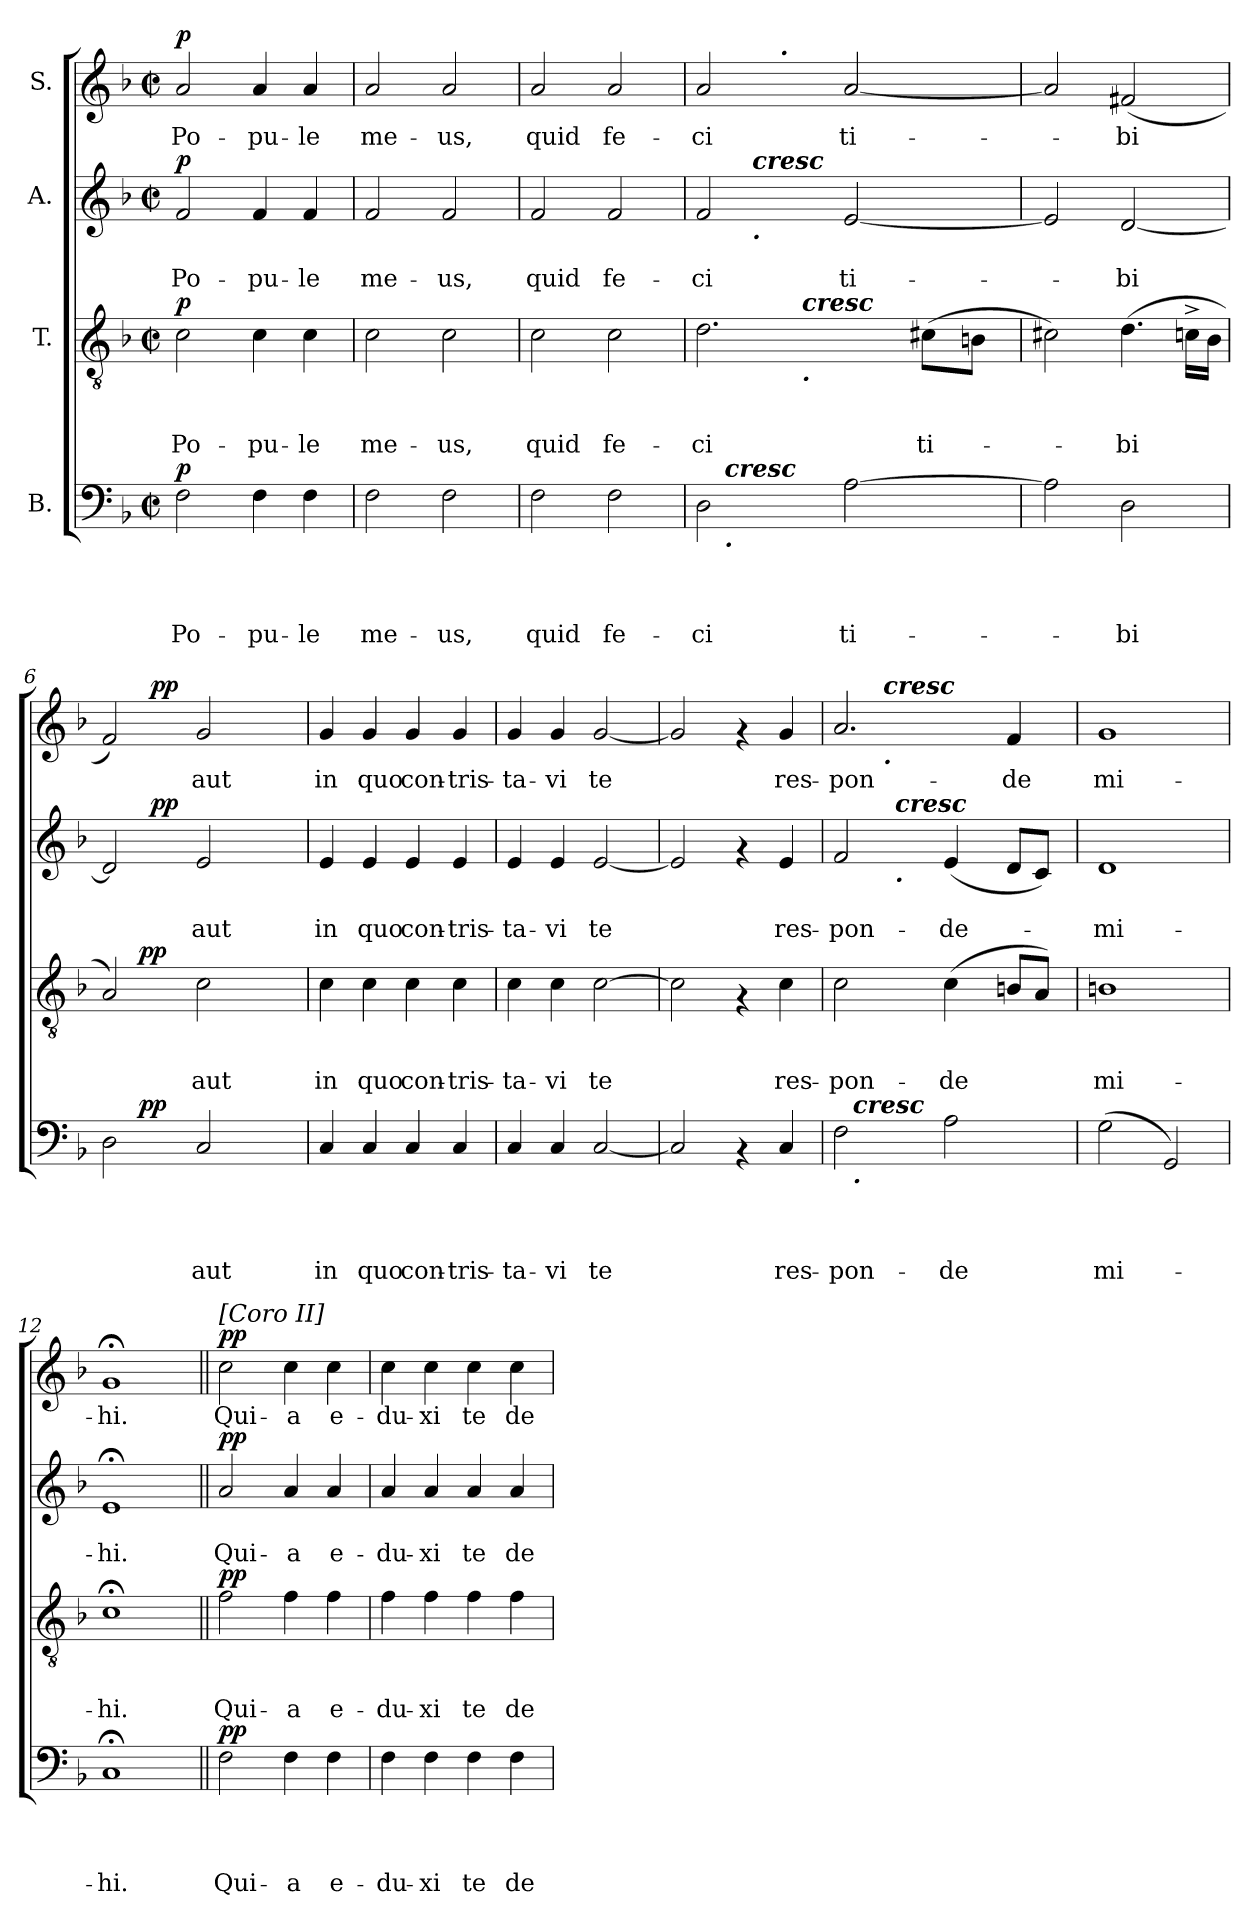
**kern	**text	**text	**text	**text	**dynam	**kern	**text	**text	**text	**dynam	**kern	**text	**text	**dynam	**kern	**text	**dynam
*part4	*part4	*part4	*part4	*part4	*part4	*part3	*part3	*part3	*part3	*part3	*part2	*part2	*part2	*part2	*part1	*part1	*part1
*staff4	*staff4	*staff4	*staff4	*staff4	*staff4	*staff3	*staff3	*staff3	*staff3	*staff3	*staff2	*staff2	*staff2	*staff2	*staff1	*staff1	*staff1
*I"B.	*	*	*	*	*	*I"T.	*	*	*	*	*I"A.	*	*	*	*I"S.	*	*
*clefF4	*	*	*	*	*	*clefGv2	*	*	*	*	*clefG2	*	*	*	*clefG2	*	*
*k[b-]	*	*	*	*	*	*k[b-]	*	*	*	*	*k[b-]	*	*	*	*k[b-]	*	*
*F:	*	*	*	*	*	*F:	*	*	*	*	*F:	*	*	*	*F:	*	*
*M2/2	*	*	*	*	*	*M2/2	*	*	*	*	*M2/2	*	*	*	*M2/2	*	*
*met(c|)	*	*	*	*	*	*met(c|)	*	*	*	*	*met(c|)	*	*	*	*met(c|)	*	*
=1	=1	=1	=1	=1	=1	=1	=1	=1	=1	=1	=1	=1	=1	=1	=1	=1	=1
!	!	!	!	!LO:LY:b	!LO:DY:a	!	!	!	!LO:LY:b	!LO:DY:a	!	!	!LO:LY:b	!LO:DY:a	!	!LO:LY:b	!LO:DY:a
2F\	.	.	.	Po-	p	2c\	.	.	Po-	p	2f/	.	Po-	p	2a/	Po-	p
!	!	!	!	!LO:LY:b	!	!	!	!	!LO:LY:b	!	!	!	!LO:LY:b	!	!	!LO:LY:b	!
4F\	.	.	.	-pu-	.	4c\	.	.	-pu-	.	4f/	.	-pu-	.	4a/	-pu-	.
!	!	!	!	!LO:LY:b	!	!	!	!	!LO:LY:b	!	!	!	!LO:LY:b	!	!	!LO:LY:b	!
4F\	.	.	.	-le	.	4c\	.	.	-le	.	4f/	.	-le	.	4a/	-le	.
=2	=2	=2	=2	=2	=2	=2	=2	=2	=2	=2	=2	=2	=2	=2	=2	=2	=2
!	!	!	!	!LO:LY:b	!	!	!	!	!LO:LY:b	!	!	!	!LO:LY:b	!	!	!LO:LY:b	!
2F\	.	.	.	me-	.	2c\	.	.	me-	.	2f/	.	me-	.	2a/	me-	.
!	!	!	!	!LO:LY:b	!	!	!	!	!LO:LY:b	!	!	!	!LO:LY:b	!	!	!LO:LY:b	!
2F\	.	.	.	-us,	.	2c\	.	.	-us,	.	2f/	.	-us,	.	2a/	-us,	.
=3	=3	=3	=3	=3	=3	=3	=3	=3	=3	=3	=3	=3	=3	=3	=3	=3	=3
!	!	!	!	!LO:LY:b	!	!	!	!	!LO:LY:b	!	!	!	!LO:LY:b	!	!	!LO:LY:b	!
2F\	.	.	.	quid	.	2c\	.	.	quid	.	2f/	.	quid	.	2a/	quid	.
!	!	!	!	!LO:LY:b	!	!	!	!	!LO:LY:b	!	!	!	!LO:LY:b	!	!	!LO:LY:b	!
2F\	.	.	.	fe-	.	2c\	.	.	fe-	.	2f/	.	fe-	.	2a/	fe-	.
=4	=4	=4	=4	=4	=4	=4	=4	=4	=4	=4	=4	=4	=4	=4	=4	=4	=4
!	!	!	!	!	!	!	!	!	!	!	!	!	!	!	!LO:TX:b:Bi:t=cresc	!	!
!	!	!	!	!LO:LY:b	!	!	!	!	!LO:LY:b	!	!	!	!LO:LY:b	!	!	!LO:LY:b	!
*^	*	*	*	*	*	*^	*	*	*	*	*^	*	*	*	*^	*	*
2D\	16.ryy	.	.	.	-ci	.	2.d\	4ryy	.	.	-ci	.	2f/	8ryy	.	-ci	.	2a/	4ryy	-ci	.
!	!LO:TX:a:Bi:t=cresc	!	!	!	!	!	!	!	!	!	!	!	!	!	!	!	!	!	!	!	!
!	!LO:TX:b:Bi:t=.	!	!	!	!	!	!	!	!	!	!	!	!	!	!	!	!	!	!	!	!
.	2ryy	.	.	.	.	.	.	.	.	.	.	.	.	.	.	.	.	.	.	.	.
.	.	.	.	.	.	.	.	.	.	.	.	.	.	32ryy	.	.	.	.	.	.	.
!	!	!	!	!	!	!	!	!	!	!	!	!	!	!LO:TX:a:Bi:t=cresc	!	!	!	!	!	!	!
!	!	!	!	!	!	!	!	!	!	!	!	!	!	!LO:TX:b:Bi:t=.	!	!	!	!	!	!	!
.	.	.	.	.	.	.	.	.	.	.	.	.	.	2ryy	.	.	.	.	.	.	.
!	!	!	!	!	!	!	!	!	!	!	!	!	!	!	!	!	!	!	!LO:TX:a:Bi:t=.	!	!
.	.	.	.	.	.	.	.	16ryy	.	.	.	.	.	.	.	.	.	.	2.ryy	.	.
!	!	!	!	!	!	!	!	!LO:TX:a:Bi:t=cresc	!	!	!	!	!	!	!	!	!	!	!	!	!
!	!	!	!	!	!	!	!	!LO:TX:b:Bi:t=.	!	!	!	!	!	!	!	!	!	!	!	!	!
.	.	.	.	.	.	.	.	2ryy	.	.	.	.	.	.	.	.	.	.	.	.	.
!	!	!	!	!	!LO:LY:b	!	!	!	!	!	!	!	!	!	!	!LO:LY:b	!	!	!	!LO:LY:b	!
[>2A\	.	.	.	.	ti-	.	.	.	.	.	.	.	[>2e/	.	.	ti-	.	[>2a/	.	ti-	.
.	4ryy	.	.	.	.	.	.	.	.	.	.	.	.	.	.	.	.	.	.	.	.
.	.	.	.	.	.	.	.	.	.	.	.	.	.	4ryy	.	.	.	.	.	.	.
!	!	!	!	!	!	!	!	!	!	!	!LO:LY:b	!	!	!	!	!	!	!	!	!	!
.	.	.	.	.	.	.	(>8c#X\L	.	.	.	ti-	.	.	.	.	.	.	.	.	.	.
.	.	.	.	.	.	.	.	8.ryy	.	.	.	.	.	.	.	.	.	.	.	.	.
.	8ryy	.	.	.	.	.	.	.	.	.	.	.	.	.	.	.	.	.	.	.	.
.	.	.	.	.	.	.	8Bn\J	.	.	.	.	.	.	.	.	.	.	.	.	.	.
.	.	.	.	.	.	.	.	.	.	.	.	.	.	16.ryy	.	.	.	.	.	.	.
.	32ryy	.	.	.	.	.	.	.	.	.	.	.	.	.	.	.	.	.	.	.	.
*v	*v	*	*	*	*	*	*	*	*	*	*	*	*v	*v	*	*	*	*v	*v	*	*
*	*	*	*	*	*	*v	*v	*	*	*	*	*	*	*	*	*	*	*
=5	=5	=5	=5	=5	=5	=5	=5	=5	=5	=5	=5	=5	=5	=5	=5	=5	=5
2A\]	.	.	.	.	.	2c#X\)	.	.	.	.	2e/]	.	.	.	2a/]	.	.
!	!	!	!	!LO:LY:b	!	!	!	!	!LO:LY:b	!	!	!	!LO:LY:b	!	!	!LO:LY:b	!
2D\	.	.	.	-bi	.	(>4.d\	.	.	-bi	.	[>2d/	.	-bi	.	(>2f#X/	-bi	.
.	.	.	.	.	.	16cn^>\LL	.	.	.	.	.	.	.	.	.	.	.
.	.	.	.	.	.	16B-\JJ	.	.	.	.	.	.	.	.	.	.	.
=6	=6	=6	=6	=6	=6	=6	=6	=6	=6	=6	=6	=6	=6	=6	=6	=6	=6
*^	*	*	*	*	*	*^	*	*	*	*	*^	*	*	*	*^	*	*
2D\	8.ryy	.	.	.	.	.	2A/)	8.ryy	.	.	.	.	2d/]	8..ryy	.	.	.	2f/)	8..ryy	.	.
!	!	!	!	!	!	!LO:DY:a	!	!	!	!	!	!LO:DY:a	!	!	!	!	!	!	!	!	!
.	2ryy	.	.	.	.	pp	.	2ryy	.	.	.	pp	.	.	.	.	.	.	.	.	.
!	!	!	!	!	!	!	!	!	!	!	!	!	!	!	!	!	!LO:DY:a	!	!	!	!LO:DY:a
.	.	.	.	.	.	.	.	.	.	.	.	.	.	2ryy	.	.	pp	.	2ryy	.	pp
!	!	!	!	!	!LO:LY:b	!	!	!	!	!	!LO:LY:b	!	!	!	!	!LO:LY:b	!	!	!	!LO:LY:b	!
2C/	.	.	.	.	aut	.	2c\	.	.	.	aut	.	2e/	.	.	aut	.	2g/	.	aut	.
.	4ryy	.	.	.	.	.	.	4ryy	.	.	.	.	.	.	.	.	.	.	.	.	.
.	.	.	.	.	.	.	.	.	.	.	.	.	.	4ryy	.	.	.	.	4ryy	.	.
.	16ryy	.	.	.	.	.	.	16ryy	.	.	.	.	.	.	.	.	.	.	.	.	.
.	.	.	.	.	.	.	.	.	.	.	.	.	.	32ryy	.	.	.	.	32ryy	.	.
!!LO:LB:g=z
=7	=7	=7	=7	=7	=7	=7	=7	=7	=7	=7	=7	=7	=7	=7	=7	=7	=7	=7	=7	=7	=7
!	!	!	!	!	!LO:LY:b	!	!	!	!	!	!LO:LY:b	!	!	!	!	!LO:LY:b	!	!	!	!LO:LY:b	!
*v	*v	*	*	*	*	*	*	*	*	*	*	*	*v	*v	*	*	*	*v	*v	*	*
*	*	*	*	*	*	*v	*v	*	*	*	*	*	*	*	*	*	*	*
4C/	.	.	.	in	.	4c\	.	.	in	.	4e/	.	in	.	4g/	in	.
!	!	!	!	!LO:LY:b	!	!	!	!	!LO:LY:b	!	!	!	!LO:LY:b	!	!	!LO:LY:b	!
4C/	.	.	.	quo	.	4c\	.	.	quo	.	4e/	.	quo	.	4g/	quo	.
!	!	!	!	!LO:LY:b	!	!	!	!	!LO:LY:b	!	!	!	!LO:LY:b	!	!	!LO:LY:b	!
4C/	.	.	.	con-	.	4c\	.	.	con-	.	4e/	.	con-	.	4g/	con-	.
!	!	!	!	!LO:LY:b	!	!	!	!	!LO:LY:b	!	!	!	!LO:LY:b	!	!	!LO:LY:b	!
4C/	.	.	.	-tris-	.	4c\	.	.	-tris-	.	4e/	.	-tris-	.	4g/	-tris-	.
=8	=8	=8	=8	=8	=8	=8	=8	=8	=8	=8	=8	=8	=8	=8	=8	=8	=8
!	!	!	!	!LO:LY:b	!	!	!	!	!LO:LY:b	!	!	!	!LO:LY:b	!	!	!LO:LY:b	!
4C/	.	.	.	-ta-	.	4c\	.	.	-ta-	.	4e/	.	-ta-	.	4g/	-ta-	.
!	!	!	!	!LO:LY:b	!	!	!	!	!LO:LY:b	!	!	!	!LO:LY:b	!	!	!LO:LY:b	!
4C/	.	.	.	-vi	.	4c\	.	.	-vi	.	4e/	.	-vi	.	4g/	-vi	.
!	!	!	!	!LO:LY:b	!	!	!	!	!LO:LY:b	!	!	!	!LO:LY:b	!	!	!LO:LY:b	!
[>2C/	.	.	.	te	.	[>2c\	.	.	te	.	[>2e/	.	te	.	[>2g/	te	.
=9	=9	=9	=9	=9	=9	=9	=9	=9	=9	=9	=9	=9	=9	=9	=9	=9	=9
2C/]	.	.	.	.	.	2c\]	.	.	.	.	2e/]	.	.	.	2g/]	.	.
4rAA	.	.	.	.	.	4rF	.	.	.	.	4rf	.	.	.	4rf	.	.
!	!	!	!	!LO:LY:b	!	!	!	!	!LO:LY:b	!	!	!	!LO:LY:b	!	!	!LO:LY:b	!
4C/	.	.	.	res-	.	4c\	.	.	res-	.	4e/	.	res-	.	4g/	res-	.
=10	=10	=10	=10	=10	=10	=10	=10	=10	=10	=10	=10	=10	=10	=10	=10	=10	=10
!	!	!	!	!LO:LY:b	!	!	!	!	!LO:LY:b	!	!	!	!LO:LY:b	!	!	!LO:LY:b	!
*^	*	*	*	*	*	*	*	*	*	*	*^	*	*	*	*^	*	*
2F\	16ryy	.	.	.	-pon-	.	2c\	.	.	-pon-	.	2f/	8.ryy	.	-pon-	.	2.a/	8ryy	-pon-	.
!	!LO:TX:a:Bi:t=cresc	!	!	!	!	!	!	!	!	!	!	!	!	!	!	!	!	!	!	!
!	!LO:TX:b:Bi:t=.	!	!	!	!	!	!	!	!	!	!	!	!	!	!	!	!	!	!	!
.	2...ryy	.	.	.	.	.	.	.	.	.	.	.	.	.	.	.	.	.	.	.
.	.	.	.	.	.	.	.	.	.	.	.	.	.	.	.	.	.	32ryy	.	.
!	!	!	!	!	!	!	!	!	!	!	!	!	!	!	!	!	!	!LO:TX:a:Bi:t=cresc	!	!
!	!	!	!	!	!	!	!	!	!	!	!	!	!	!	!	!	!	!LO:TX:b:Bi:t=.	!	!
.	.	.	.	.	.	.	.	.	.	.	.	.	.	.	.	.	.	2ryy	.	.
!	!	!	!	!	!	!	!	!	!	!	!	!	!LO:TX:a:Bi:t=cresc	!	!	!	!	!	!	!
!	!	!	!	!	!	!	!	!	!	!	!	!	!LO:TX:b:Bi:t=.	!	!	!	!	!	!	!
.	.	.	.	.	.	.	.	.	.	.	.	.	2ryy	.	.	.	.	.	.	.
!	!	!	!	!	!LO:LY:b	!	!	!	!	!LO:LY:b	!	!	!	!	!LO:LY:b	!	!	!	!	!
2A\	.	.	.	.	-de	.	(>4c\	.	.	-de	.	(>4e/	.	.	-de-	.	.	.	.	.
.	.	.	.	.	.	.	.	.	.	.	.	.	.	.	.	.	.	4ryy	.	.
.	.	.	.	.	.	.	.	.	.	.	.	.	4ryy	.	.	.	.	.	.	.
!	!	!	!	!	!	!	!	!	!	!	!	!	!	!	!	!	!	!	!LO:LY:b	!
.	.	.	.	.	.	.	8Bn/L	.	.	.	.	8d/L	.	.	.	.	4f/	.	-de	.
.	.	.	.	.	.	.	8A/J)	.	.	.	.	8c/J)	.	.	.	.	.	.	.	.
.	.	.	.	.	.	.	.	.	.	.	.	.	.	.	.	.	.	16.ryy	.	.
.	.	.	.	.	.	.	.	.	.	.	.	.	16ryy	.	.	.	.	.	.	.
=11	=11	=11	=11	=11	=11	=11	=11	=11	=11	=11	=11	=11	=11	=11	=11	=11	=11	=11	=11	=11
!	!	!	!	!	!LO:LY:b	!	!	!	!	!LO:LY:b	!	!	!	!	!LO:LY:b	!	!	!	!LO:LY:b	!
*	*	*	*	*	*	*	*	*	*	*	*	*v	*v	*	*	*	*	*	*	*
*v	*v	*	*	*	*	*	*	*	*	*	*	*	*	*	*	*v	*v	*	*
(>2G\	.	.	.	mi-	.	1Bn	.	.	mi-	.	1d	.	-mi-	.	1g	mi-	.
2GG/)	.	.	.	.	.	.	.	.	.	.	.	.	.	.	.	.	.
=12	=12	=12	=12	=12	=12	=12	=12	=12	=12	=12	=12	=12	=12	=12	=12	=12	=12
!	!	!	!	!LO:LY:b	!	!	!	!	!LO:LY:b	!	!	!	!LO:LY:b	!	!	!LO:LY:b	!
1C;<	.	.	.	-hi.	.	1c;	.	.	-hi.	.	1e;<	.	-hi.	.	1g;<	-hi.	.
!!LO:PB:g=z
=13||	=13||	=13||	=13||	=13||	=13||	=13||	=13||	=13||	=13||	=13||	=13||	=13||	=13||	=13||	=13||	=13||	=13||
!	!	!	!	!	!	!	!	!	!	!	!	!	!	!	!LO:TX:a:t=[Coro II]	!	!
!	!	!	!	!LO:LY:b	!LO:DY:a	!	!	!	!LO:LY:b	!LO:DY:a	!	!	!LO:LY:b	!LO:DY:a	!	!LO:LY:b	!LO:DY:a
2F\	.	.	.	Qui-	pp	2f\	.	.	Qui-	pp	2a/	.	Qui-	pp	2cc\	Qui-	pp
!	!	!	!	!LO:LY:b	!	!	!	!	!LO:LY:b	!	!	!	!LO:LY:b	!	!	!LO:LY:b	!
4F\	.	.	.	-a	.	4f\	.	.	-a	.	4a/	.	-a	.	4cc\	-a	.
!	!	!	!	!LO:LY:b	!	!	!	!	!LO:LY:b	!	!	!	!LO:LY:b	!	!	!LO:LY:b	!
4F\	.	.	.	e-	.	4f\	.	.	e-	.	4a/	.	e-	.	4cc\	e-	.
=14	=14	=14	=14	=14	=14	=14	=14	=14	=14	=14	=14	=14	=14	=14	=14	=14	=14
!	!	!	!	!LO:LY:b	!	!	!	!	!LO:LY:b	!	!	!	!LO:LY:b	!	!	!LO:LY:b	!
4F\	.	.	.	-du-	.	4f\	.	.	-du-	.	4a/	.	-du-	.	4cc\	-du-	.
!	!	!	!	!LO:LY:b	!	!	!	!	!LO:LY:b	!	!	!	!LO:LY:b	!	!	!LO:LY:b	!
4F\	.	.	.	-xi	.	4f\	.	.	-xi	.	4a/	.	-xi	.	4cc\	-xi	.
!	!	!	!	!LO:LY:b	!	!	!	!	!LO:LY:b	!	!	!	!LO:LY:b	!	!	!LO:LY:b	!
4F\	.	.	.	te	.	4f\	.	.	te	.	4a/	.	te	.	4cc\	te	.
!	!	!	!	!LO:LY:b	!	!	!	!	!LO:LY:b	!	!	!	!LO:LY:b	!	!	!LO:LY:b	!
4F\	.	.	.	de	.	4f\	.	.	de	.	4a/	.	de	.	4cc\	de	.
=	=	=	=	=	=	=	=	=	=	=	=	=	=	=	=	=	=
*-	*-	*-	*-	*-	*-	*-	*-	*-	*-	*-	*-	*-	*-	*-	*-	*-	*-
